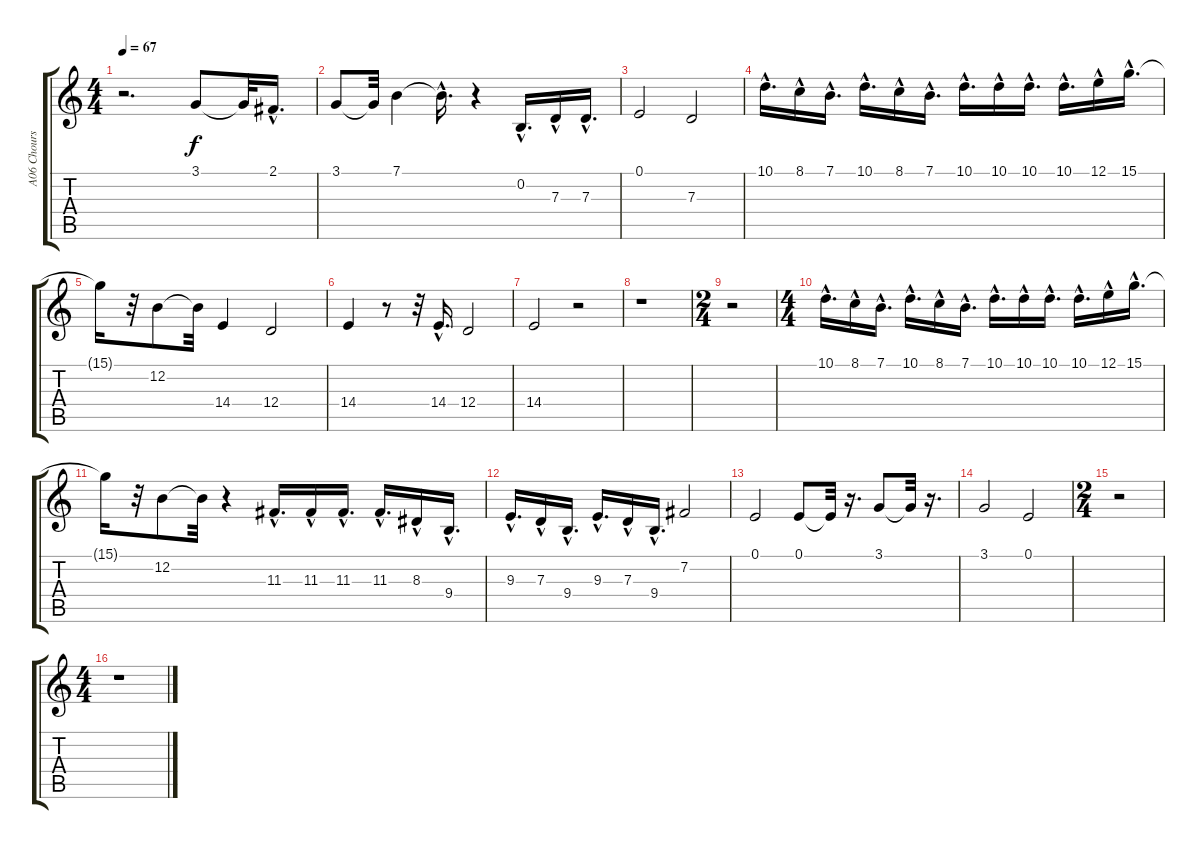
\track ("A06 Chours 2" "A06 Chours") {instrument voiceoohs}
\staff {score tabs}
\tuning (E4 B3 G3 D3 A2 E2) {hide}
\ts (4 4)
\tempo 67
\clef g2
\ks c
r.2{d dy f} 3.1.8 3.1{t}.32 2.1{hac}.16{d} |
3.1.8 3.1{t}.32 7.1.4 7.1{hac t}.16{d} r.4 0.2{hac}.16{d} 7.3{hac}.16 7.3{hac}.16{d} |
0.1.2 7.3.2 |
10.1{hac}.16{d} 8.1{hac}.16 7.1{hac}.16{d} 10.1{hac}.16{d} 8.1{hac}.16 7.1{hac}.16{d} 10.1{hac}.16{d} 10.1{hac}.16 10.1{hac}.16{d} 10.1{hac}.16{d} 12.1{hac}.16 15.1{hac}.16{d} |
15.1{t}.16 r.32 12.2.8 12.2{t}.32 14.4.4 12.4.2 |
14.4.4 r.8 r.32 14.4{hac}.16{d} 12.4.2 |
14.4.2 r.2 |
r.1 |
\ts (2 4)
r.2 |
\ts (4 4)
10.1{hac}.16{d} 8.1{hac}.16 7.1{hac}.16{d} 10.1{hac}.16{d} 8.1{hac}.16 7.1{hac}.16{d} 10.1{hac}.16{d} 10.1{hac}.16 10.1{hac}.16{d} 10.1{hac}.16{d} 12.1{hac}.16 15.1{hac}.16{d} |
15.1{t}.16 r.32 12.2.8 12.2{t}.32 r.4 11.3{hac}.16{d} 11.3{hac}.16 11.3{hac}.16{d} 11.3{hac}.16{d} 8.3{hac}.16 9.4{hac}.16{d} |
9.3{hac}.16{d} 7.3{hac}.16 9.4{hac}.16{d} 9.3{hac}.16{d} 7.3{hac}.16 9.4{hac}.16{d} 7.2.2 |
0.1.2 0.1.8 0.1{t}.32 r.16{d} 3.1.8 3.1{t}.32 r.16{d} |
3.1.2 0.1.2 |
\ts (2 4)
r.2 |
\ts (4 4)
r.1
